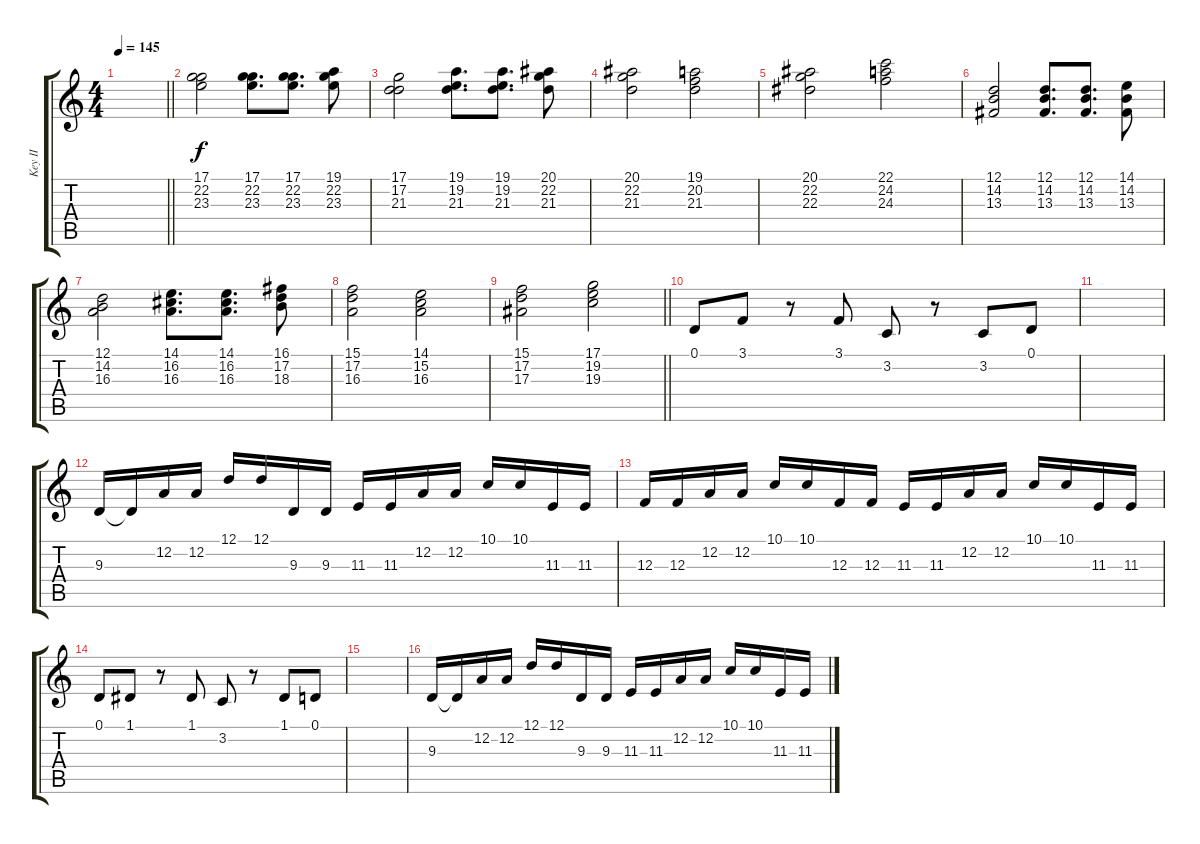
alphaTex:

\track ("Key II" "Key II") {instrument stringensemble1}
\staff {score tabs}
\tuning (D4 A3 F3 C3 G2 C2) {hide}
\ts (4 4)
\tempo 145
\clef g2
\barLineRight lightlight
\ks c
|
(17.1 22.2 23.3).2{dy f volume 13 instrument stringensemble1} (17.1 22.2 23.3).8{d} (17.1 22.2 23.3).8{d} (19.1 22.2 23.3).8 |
(17.1 17.2 21.3).2 (19.1 19.2 21.3).8{d} (19.1 19.2 21.3).8{d} (20.1 22.2 21.3).8 |
(20.1 22.2 21.3).2 (19.1 20.2 21.3).2 |
(20.1 22.2 22.3).2 (22.1 24.2 24.3).2 |
(12.1 14.2 13.3).2 (12.1 14.2 13.3).8{d} (12.1 14.2 13.3).8{d} (14.1 14.2 13.3).8 |
(12.1 14.2 16.3).2 (14.1 16.2 16.3).8{d} (14.1 16.2 16.3).8{d} (16.1 17.2 18.3).8 |
(15.1 17.2 16.3).2 (14.1 15.2 16.3).2 |
\barLineRight lightlight
(15.1 17.2 17.3).2 (17.1 19.2 19.3).2 |
0.1.8{volume 11} 3.1.8 r.8 3.1.8 3.2.8 r.8 3.2.8 0.1.8 |
|
9.3.16 9.3{t}.16 12.2.16 12.2.16 12.1.16 12.1.16 9.3.16 9.3.16 11.3.16 11.3.16 12.2.16 12.2.16 10.1.16 10.1.16 11.3.16 11.3.16 |
12.3.16 12.3.16 12.2.16 12.2.16 10.1.16 10.1.16 12.3.16 12.3.16 11.3.16 11.3.16 12.2.16 12.2.16 10.1.16 10.1.16 11.3.16 11.3.16 |
0.1.8{volume 11} 1.1.8 r.8 1.1.8 3.2.8 r.8 1.1.8 0.1.8 |
|
9.3.16 9.3{t}.16 12.2.16 12.2.16 12.1.16 12.1.16 9.3.16 9.3.16 11.3.16 11.3.16 12.2.16 12.2.16 10.1.16 10.1.16 11.3.16 11.3.16
